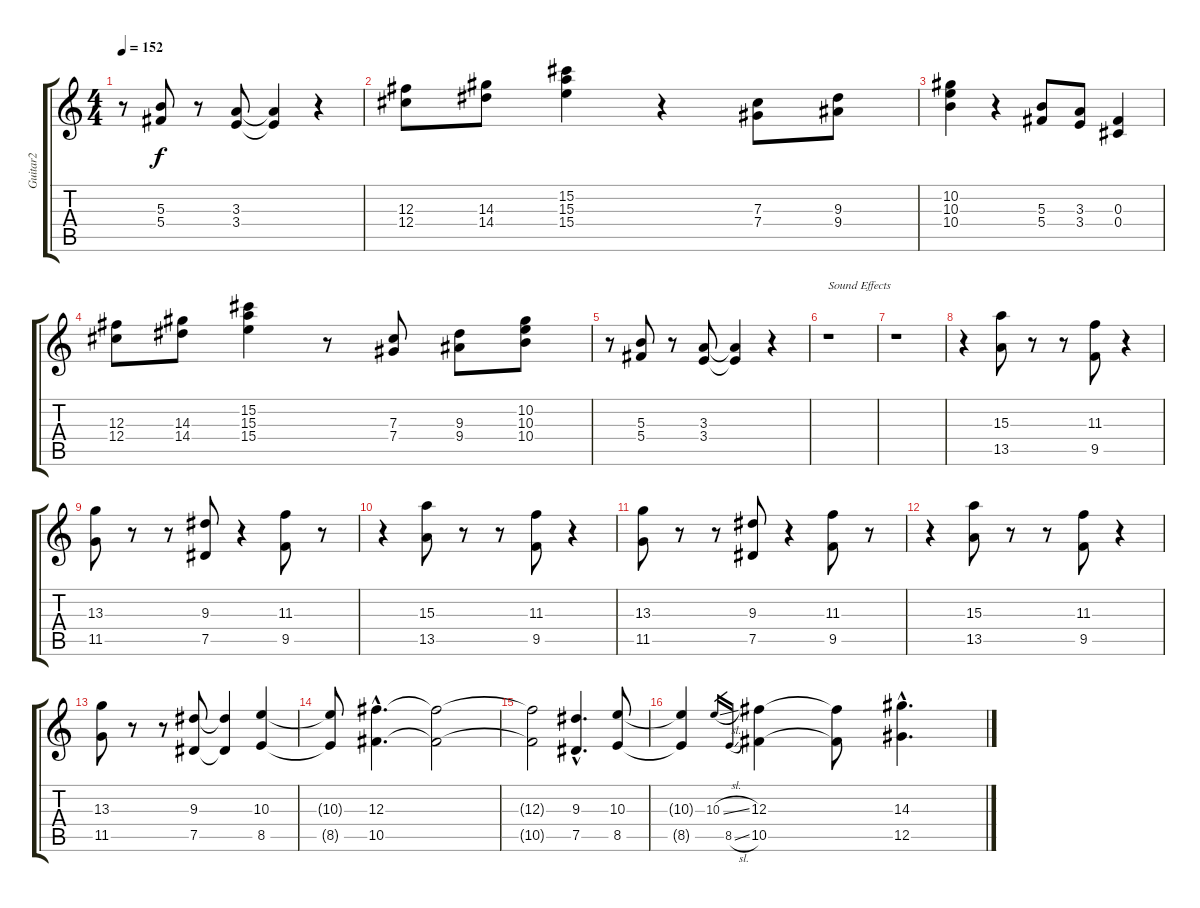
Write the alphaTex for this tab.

\track ("Guitar2" "Guitar2") {instrument distortionguitar}
\staff {score tabs}
\tuning (Eb4 Bb3 Gb3 Db3 Ab2 Eb2) {hide}
\ts (4 4)
\tempo 152
\clef g2
\ks c
r.8{dy f} (5.3 5.4).8 r.8 (3.3 3.4).8 (3.3{t} 3.4{t}).4 r.4 |
(12.3 12.4).8 (14.3 14.4).8 (15.2 15.3 15.4).4 r.4 (7.3 7.4).8 (9.3 9.4).8 |
(10.2 10.3 10.4).4 r.4 (5.3 5.4).8 (3.3 3.4).8 (0.3 0.4).4 |
(12.3 12.4).8 (14.3 14.4).8 (15.2 15.3 15.4).4 r.8 (7.3 7.4).8 (9.3 9.4).8 (10.2 10.3 10.4).8 |
r.8 (5.3 5.4).8 r.8 (3.3 3.4).8 (3.3{t} 3.4{t}).4 r.4 |
r.1{txt "Sound Effects"} |
r.1 |
r.4 (15.3 13.5).8 r.8 r.8 (11.3 9.5).8 r.4 |
(13.3 11.5).8 r.8 r.8 (9.3 7.5).8 r.4 (11.3 9.5).8 r.8 |
r.4 (15.3 13.5).8 r.8 r.8 (11.3 9.5).8 r.4 |
(13.3 11.5).8 r.8 r.8 (9.3 7.5).8 r.4 (11.3 9.5).8 r.8 |
r.4 (15.3 13.5).8 r.8 r.8 (11.3 9.5).8 r.4 |
(13.3 11.5).8 r.8 r.8 (9.3 7.5).8 (9.3{t} 7.5{t}).4 (10.3 8.5).4 |
(10.3{t} 8.5{t}).8 (12.3{hac} 10.5{hac}).4{d} (12.3{t} 10.5{t}).2 |
(12.3{t} 10.5{t}).2 (9.3{hac} 7.5{hac}).4{d} (10.3 8.5).8 |
(10.3{t} 8.5{t}).4 10.3{sl}.16{gr} 8.5{sl}.16{gr} (12.3 10.5).4 (12.3{t} 10.5{t}).8 (14.3{hac} 12.5{hac}).4{d}
